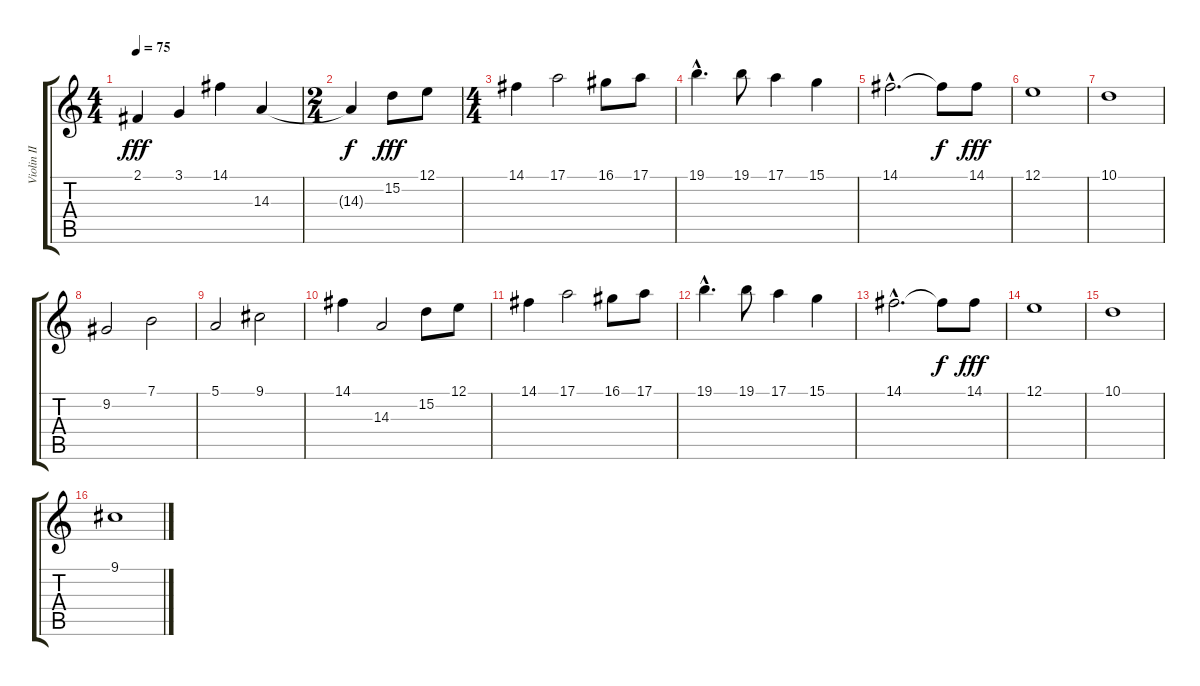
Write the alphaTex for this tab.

\track ("Violin II           " "Violin II ") {instrument stringensemble1}
\staff {score tabs}
\tuning (E4 B3 G3 D3 A2 E2) {hide}
\ts (4 4)
\tempo 75
\clef g2
\ks c
2.1.4{dy fff} 3.1.4 14.1.4 14.3.4 |
\ts (2 4)
14.3{t}.4{dy f} 15.2.8{dy fff} 12.1.8 |
\ts (4 4)
14.1.4 17.1.2 16.1.8 17.1.8 |
19.1{hac}.4{d} 19.1.8 17.1.4 15.1.4 |
14.1{hac}.2{d} 14.1{t}.8{dy f} 14.1.8{dy fff} |
12.1.1 |
10.1.1 |
9.2.2 7.1.2 |
5.1.2 9.1.2 |
14.1.4 14.3.2 15.2.8 12.1.8 |
14.1.4 17.1.2 16.1.8 17.1.8 |
19.1{hac}.4{d} 19.1.8 17.1.4 15.1.4 |
14.1{hac}.2{d} 14.1{t}.8{dy f} 14.1.8{dy fff} |
12.1.1 |
10.1.1 |
9.1.1
